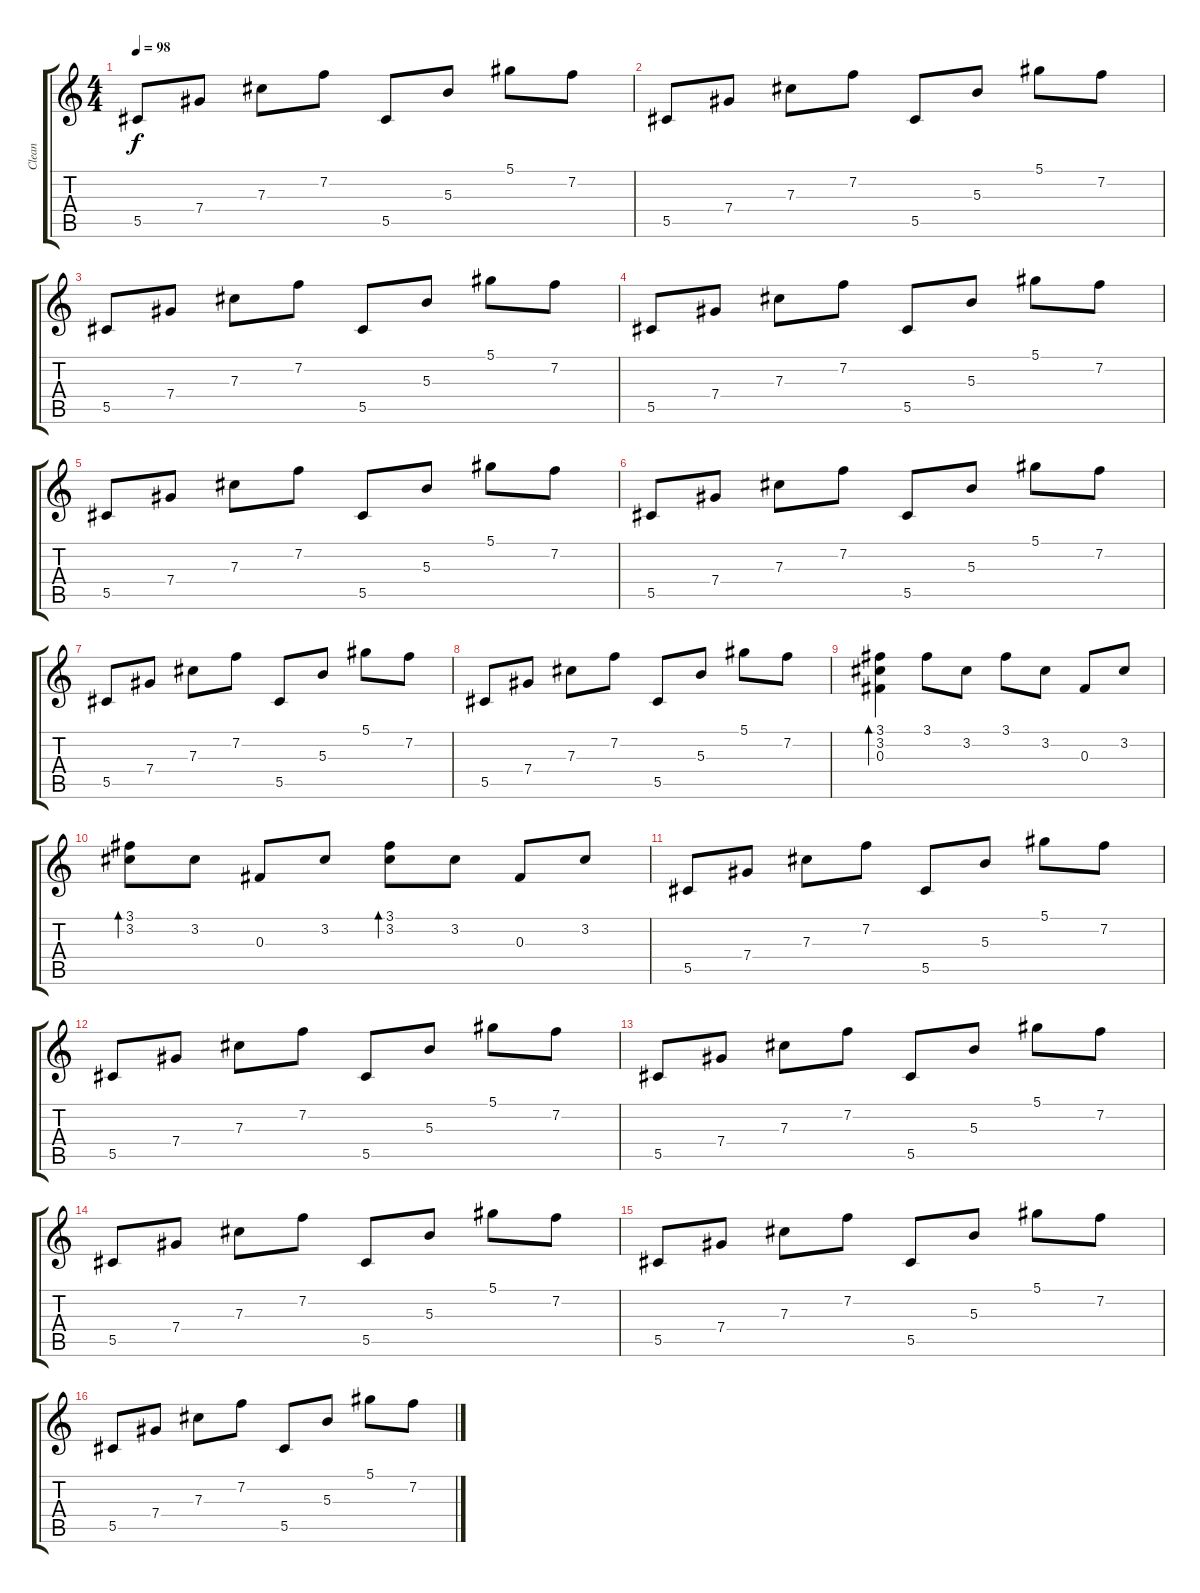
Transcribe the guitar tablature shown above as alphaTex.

\track ("Clean" "Clean") {instrument electricguitarclean}
\staff {score tabs}
\tuning (Eb4 Bb3 Gb3 Db3 Ab2 Eb2) {hide}
\ts (4 4)
\tempo 98
\clef g2
\ks c
5.5.8{dy f instrument electricguitarclean} 7.4.8 7.3.8 7.2.8 5.5.8 5.3.8 5.1.8 7.2.8 |
5.5.8 7.4.8 7.3.8 7.2.8 5.5.8 5.3.8 5.1.8 7.2.8 |
5.5.8 7.4.8 7.3.8 7.2.8 5.5.8 5.3.8 5.1.8 7.2.8 |
5.5.8 7.4.8 7.3.8 7.2.8 5.5.8 5.3.8 5.1.8 7.2.8 |
5.5.8 7.4.8 7.3.8 7.2.8 5.5.8 5.3.8 5.1.8 7.2.8 |
5.5.8 7.4.8 7.3.8 7.2.8 5.5.8 5.3.8 5.1.8 7.2.8 |
5.5.8 7.4.8 7.3.8 7.2.8 5.5.8 5.3.8 5.1.8 7.2.8 |
5.5.8 7.4.8 7.3.8 7.2.8 5.5.8 5.3.8 5.1.8 7.2.8 |
(3.1 3.2 0.3).4{bd 120} 3.1.8 3.2.8 3.1.8 3.2.8 0.3.8 3.2.8 |
(3.1 3.2).8{bd 120} 3.2.8 0.3.8 3.2.8 (3.1 3.2).8{bd 120} 3.2.8 0.3.8 3.2.8 |
5.5.8 7.4.8 7.3.8 7.2.8 5.5.8 5.3.8 5.1.8 7.2.8 |
5.5.8 7.4.8 7.3.8 7.2.8 5.5.8 5.3.8 5.1.8 7.2.8 |
5.5.8 7.4.8 7.3.8 7.2.8 5.5.8 5.3.8 5.1.8 7.2.8 |
5.5.8 7.4.8 7.3.8 7.2.8 5.5.8 5.3.8 5.1.8 7.2.8 |
5.5.8 7.4.8 7.3.8 7.2.8 5.5.8 5.3.8 5.1.8 7.2.8 |
5.5.8 7.4.8 7.3.8 7.2.8 5.5.8 5.3.8 5.1.8 7.2.8
